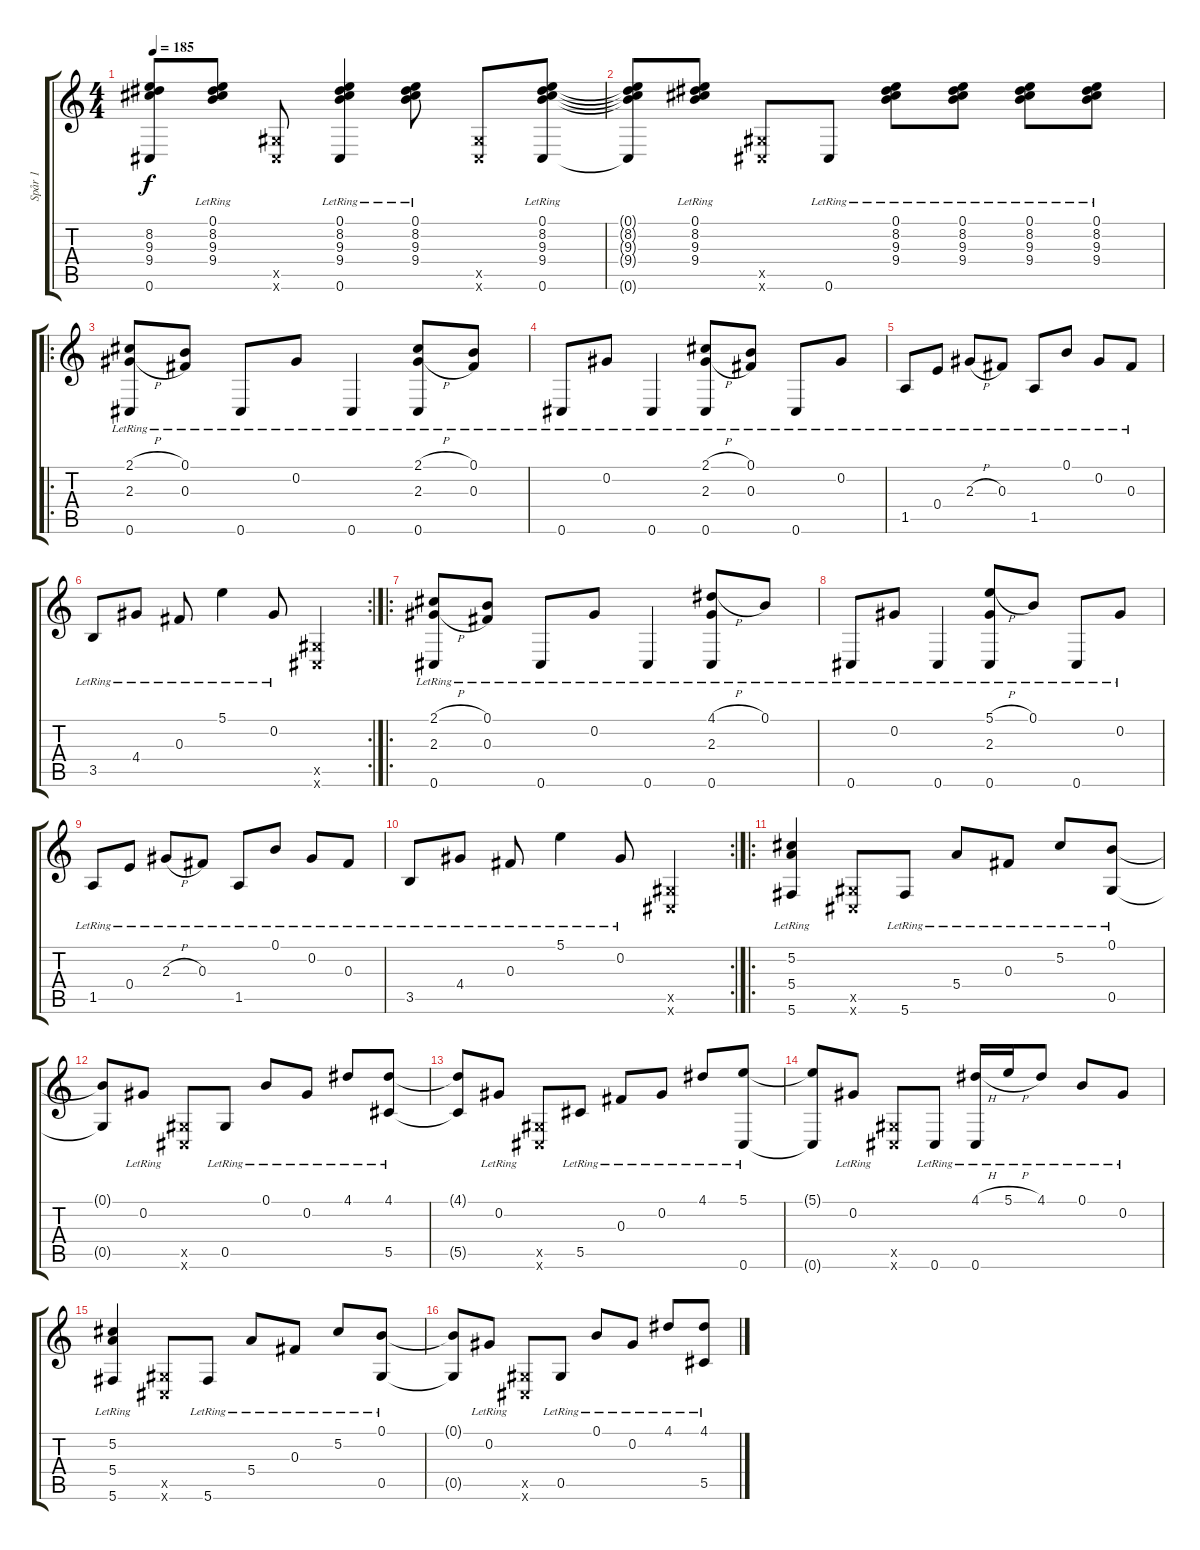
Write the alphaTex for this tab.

\track ("Spår 1" "Spår 1") {instrument acousticguitarsteel}
\staff {score tabs}
\tuning (B3 Ab3 Gb3 E3 Ab2 Db2) {hide}
\ts (4 4)
\tempo 185
\clef g2
\ks c
(8.2{t} 9.3{t} 9.4{t} 0.6{t}).8{dy f} (0.1{lr} 8.2{lr} 9.3{lr} 9.4{lr}).8 (0.5{x} 0.6{x}).8 (0.1{lr} 8.2{lr} 9.3{lr} 9.4{lr} 0.6{lr}).4 (0.1{lr} 8.2{lr} 9.3{lr} 9.4{lr}).8 (0.5{x} 0.6{x}).8 (0.1{lr} 8.2{lr} 9.3{lr} 9.4{lr} 0.6{lr}).8 |
(0.1{t} 8.2{t} 9.3{t} 9.4{t} 0.6{t}).8 (0.1{lr} 8.2{lr} 9.3{lr} 9.4{lr}).8 (0.5{x} 0.6{x}).8 0.6{lr}.8 (0.1{lr} 8.2{lr} 9.3{lr} 9.4{lr}).8 (0.1{lr} 8.2{lr} 9.3{lr} 9.4{lr}).8 (0.1{lr} 8.2{lr} 9.3{lr} 9.4{lr}).8 (0.1{lr} 8.2{lr} 9.3{lr} 9.4{lr}).8 |
\ro
(2.1{h lr} 2.3{h lr} 0.6{lr}).8 (0.1{lr} 0.3{lr}).8 0.6{lr}.8 0.2{lr}.8 0.6{lr}.4 (2.1{h lr} 2.3{h lr} 0.6{lr}).8 (0.1{lr} 0.3{lr}).8 |
0.6{lr}.8 0.2{lr}.8 0.6{lr}.4 (2.1{h lr} 2.3{h lr} 0.6{lr}).8 (0.1{lr} 0.3{lr}).8 0.6{lr}.8 0.2{lr}.8 |
1.5{lr}.8 0.4{lr}.8 2.3{h lr}.8 0.3{lr}.8 1.5{lr}.8 0.1{lr}.8 0.2{lr}.8 0.3{lr}.8 |
\rc 2
3.5{lr}.8 4.4{lr}.8 0.3{lr}.8 5.1{lr}.4 0.2{lr}.8 (0.5{x} 0.6{x}).4 |
\ro
(2.1{h lr} 2.3{h lr} 0.6{lr}).8 (0.1{lr} 0.3{lr}).8 0.6{lr}.8 0.2{lr}.8 0.6{lr}.4 (4.1{h lr} 2.3{lr} 0.6{lr}).8 0.1{lr}.8 |
0.6{lr}.8 0.2{lr}.8 0.6{lr}.4 (5.1{h lr} 2.3{lr} 0.6{lr}).8 0.1{lr}.8 0.6{lr}.8 0.2{lr}.8 |
1.5{lr}.8 0.4{lr}.8 2.3{h lr}.8 0.3{lr}.8 1.5{lr}.8 0.1{lr}.8 0.2{lr}.8 0.3{lr}.8 |
\rc 2
3.5{lr}.8 4.4{lr}.8 0.3{lr}.8 5.1{lr}.4 0.2{lr}.8 (0.5{x} 0.6{x}).4 |
\ro
(5.2{lr} 5.4{lr} 5.6{lr}).4 (0.5{x} 0.6{x}).8 5.6{lr}.8 5.4{lr}.8 0.3{lr}.8 5.2{lr}.8 (0.1{lr} 0.5{lr}).8 |
(0.1{t} 0.5{t}).8 0.2{lr}.8 (0.5{x} 0.6{x}).8 0.5{lr}.8 0.1{lr}.8 0.2{lr}.8 4.1{lr}.8 (4.1{lr} 5.5{lr}).8 |
(4.1{t} 5.5{t}).8 0.2{lr}.8 (0.5{x} 0.6{x}).8 5.5{lr}.8 0.3{lr}.8 0.2{lr}.8 4.1{lr}.8 (5.1{lr} 0.6{lr}).8 |
(5.1{t} 0.6{t}).8 0.2{lr}.8 (0.5{x} 0.6{x}).8 0.6{lr}.8 (4.1{h lr} 0.6{lr}).16 5.1{h lr}.16 4.1{lr}.8 0.1{lr}.8 0.2{lr}.8 |
(5.2{lr} 5.4{lr} 5.6{lr}).4 (0.5{x} 0.6{x}).8 5.6{lr}.8 5.4{lr}.8 0.3{lr}.8 5.2{lr}.8 (0.1{lr} 0.5{lr}).8 |
(0.1{t} 0.5{t}).8 0.2{lr}.8 (0.5{x} 0.6{x}).8 0.5{lr}.8 0.1{lr}.8 0.2{lr}.8 4.1{lr}.8 (4.1{lr} 5.5{lr}).8
